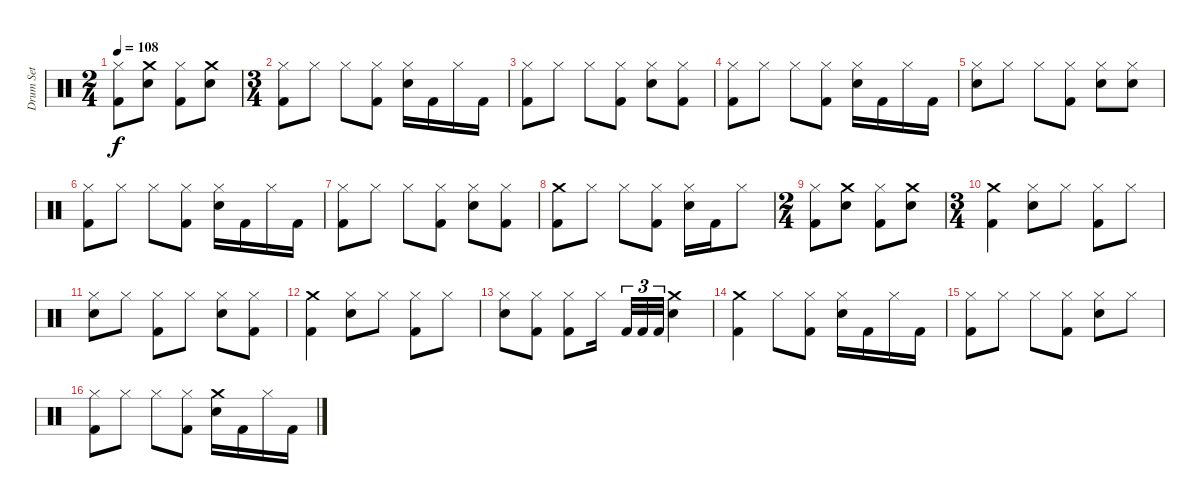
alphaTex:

\track ("Drum Set" "Drum Set") {instrument percussion}
\staff {score}
\articulation defaults
\ts (2 4)
\tempo 108
\clef neutral
\ks c
("Hi-Hat (closed)" "Kick (hit) 2").8{dy f} ("Crash medium (hit)" "Snare (hit) 2").8 ("Hi-Hat (closed)" "Kick (hit) 2").8 ("Crash medium (hit)" "Snare (hit) 2").8 |
\ts (3 4)
("Hi-Hat (closed)" "Kick (hit) 2").8 "Hi-Hat (closed)".8 "Hi-Hat (closed)".8 ("Hi-Hat (closed)" "Kick (hit) 2").8 ("Hi-Hat (closed)" "Snare (hit) 2").16 "Kick (hit) 2".16 "Hi-Hat (closed)".16 "Kick (hit) 2".16 |
("Hi-Hat (closed)" "Kick (hit) 2").8 "Hi-Hat (closed)".8 "Hi-Hat (closed)".8 ("Hi-Hat (closed)" "Kick (hit) 2").8 ("Hi-Hat (closed)" "Snare (hit) 2").8 ("Hi-Hat (closed)" "Kick (hit) 2").8 |
("Hi-Hat (closed)" "Kick (hit) 2").8 "Hi-Hat (closed)".8 "Hi-Hat (closed)".8 ("Hi-Hat (closed)" "Kick (hit) 2").8 ("Hi-Hat (closed)" "Snare (hit) 2").16 "Kick (hit) 2".16 "Hi-Hat (closed)".16 "Kick (hit) 2".16 |
("Hi-Hat (closed)" "Snare (hit) 2").8 "Hi-Hat (closed)".8 "Hi-Hat (closed)".8 ("Hi-Hat (closed)" "Kick (hit) 2").8 ("Hi-Hat (closed)" "Snare (hit) 2").8 ("Hi-Hat (closed)" "Snare (hit) 2").8 |
("Hi-Hat (closed)" "Kick (hit) 2").8 "Hi-Hat (closed)".8 "Hi-Hat (closed)".8 ("Hi-Hat (closed)" "Kick (hit) 2").8 ("Hi-Hat (closed)" "Snare (hit) 2").16 "Kick (hit) 2".16 "Hi-Hat (closed)".16 "Kick (hit) 2".16 |
("Hi-Hat (closed)" "Kick (hit) 2").8 "Hi-Hat (closed)".8 "Hi-Hat (closed)".8 ("Hi-Hat (closed)" "Kick (hit) 2").8 ("Hi-Hat (closed)" "Snare (hit) 2").8 ("Hi-Hat (closed)" "Kick (hit) 2").8 |
("Crash medium (hit)" "Kick (hit) 2").8 "Hi-Hat (closed)".8 "Hi-Hat (closed)".8 ("Hi-Hat (closed)" "Kick (hit) 2").8 ("Hi-Hat (closed)" "Snare (hit) 2").16 "Kick (hit) 2".16 "Hi-Hat (closed)".8 |
\ts (2 4)
("Hi-Hat (closed)" "Kick (hit) 2").8 ("Crash medium (hit)" "Snare (hit) 2").8 ("Hi-Hat (closed)" "Kick (hit) 2").8 ("Crash medium (hit)" "Snare (hit) 2").8 |
\ts (3 4)
("Crash medium (hit)" "Kick (hit) 2").4 ("Hi-Hat (closed)" "Snare (hit) 2").8 "Hi-Hat (closed)".8 ("Hi-Hat (closed)" "Kick (hit) 2").8 "Hi-Hat (closed)".8 |
("Hi-Hat (closed)" "Snare (hit) 2").8 "Hi-Hat (closed)".8 ("Hi-Hat (closed)" "Kick (hit) 2").8 "Hi-Hat (closed)".8 ("Hi-Hat (closed)" "Snare (hit) 2").8 ("Hi-Hat (closed)" "Kick (hit) 2").8 |
("Crash medium (hit)" "Kick (hit) 2").4 ("Hi-Hat (closed)" "Snare (hit) 2").8 "Hi-Hat (closed)".8 ("Hi-Hat (closed)" "Kick (hit) 2").8 "Hi-Hat (closed)".8 |
("Hi-Hat (closed)" "Snare (hit) 2").8 ("Hi-Hat (closed)" "Kick (hit) 2").8 ("Hi-Hat (closed)" "Kick (hit) 2").8 "Hi-Hat (closed)".16 "Kick (hit) 2".32{tu (3 2)} "Kick (hit) 2".32{tu (3 2)} "Kick (hit) 2".32{tu (3 2)} ("Crash medium (hit)" "Snare (hit) 2").4 |
("Crash medium (hit)" "Kick (hit) 2").4 "Hi-Hat (closed)".8 ("Hi-Hat (closed)" "Kick (hit) 2").8 ("Hi-Hat (closed)" "Snare (hit) 2").16 "Kick (hit) 2".16 "Hi-Hat (closed)".16 "Kick (hit) 2".16 |
("Hi-Hat (closed)" "Kick (hit) 2").8 "Hi-Hat (closed)".8 "Hi-Hat (closed)".8 ("Hi-Hat (closed)" "Kick (hit) 2").8 ("Hi-Hat (closed)" "Snare (hit) 2").8 "Hi-Hat (closed)".8 |
("Hi-Hat (closed)" "Kick (hit) 2").8 "Hi-Hat (closed)".8 "Hi-Hat (closed)".8 ("Hi-Hat (closed)" "Kick (hit) 2").8 ("Crash medium (hit)" "Snare (hit) 2").16 "Kick (hit) 2".16 "Hi-Hat (closed)".16 "Kick (hit) 2".16
